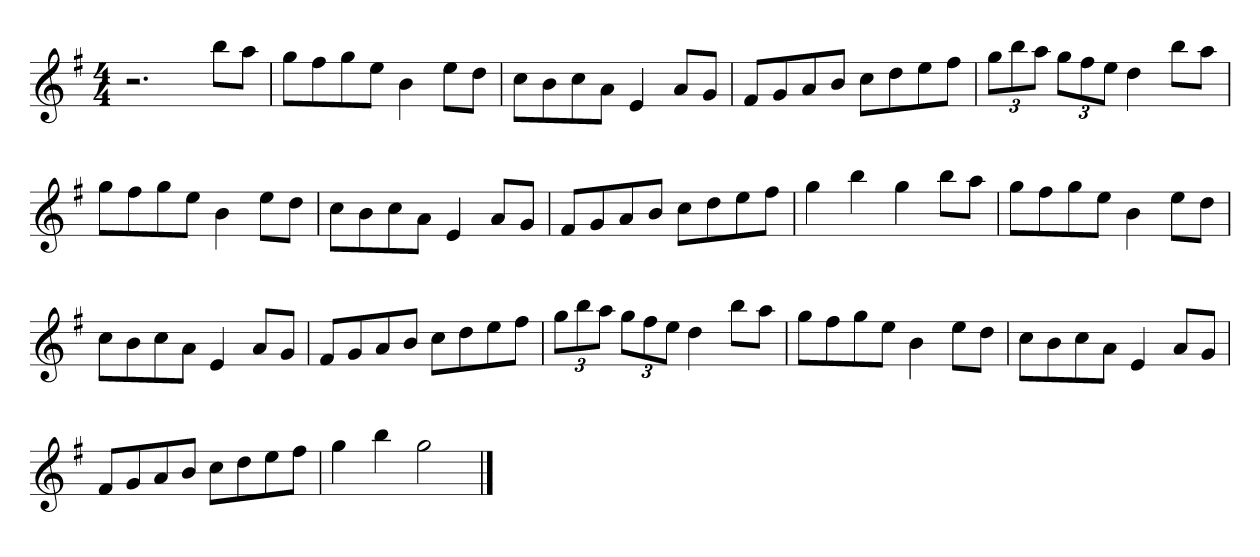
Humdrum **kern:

**kern
*part1
*staff1
*clefG2
*k[f#]
*M4/4
=
2.r
8bb\L
8aa\J
=
8gg\L
8ff#\
8gg\
8ee\J
4b\
8ee\L
8dd\J
=
8cc\L
8b\
8cc\
8a\J
4e/
8a/L
8g/J
=
8f#/L
8g/
8a/
8b/J
8cc\L
8dd\
8ee\
8ff#\J
=
12gg\L
12bb\
12aa\J
12gg\L
12ff#\
12ee\J
4dd\
8bb\L
8aa\J
=
8gg\L
8ff#\
8gg\
8ee\J
4b\
8ee\L
8dd\J
=
8cc\L
8b\
8cc\
8a\J
4e/
8a/L
8g/J
=
8f#/L
8g/
8a/
8b/J
8cc\L
8dd\
8ee\
8ff#\J
=
4gg\
4bb\
4gg\
8bb\L
8aa\J
=
8gg\L
8ff#\
8gg\
8ee\J
4b\
8ee\L
8dd\J
=
8cc\L
8b\
8cc\
8a\J
4e/
8a/L
8g/J
=
8f#/L
8g/
8a/
8b/J
8cc\L
8dd\
8ee\
8ff#\J
=
12gg\L
12bb\
12aa\J
12gg\L
12ff#\
12ee\J
4dd\
8bb\L
8aa\J
=
8gg\L
8ff#\
8gg\
8ee\J
4b\
8ee\L
8dd\J
=
8cc\L
8b\
8cc\
8a\J
4e/
8a/L
8g/J
=
8f#/L
8g/
8a/
8b/J
8cc\L
8dd\
8ee\
8ff#\J
=
4gg\
4bb\
2gg\
==
*-
